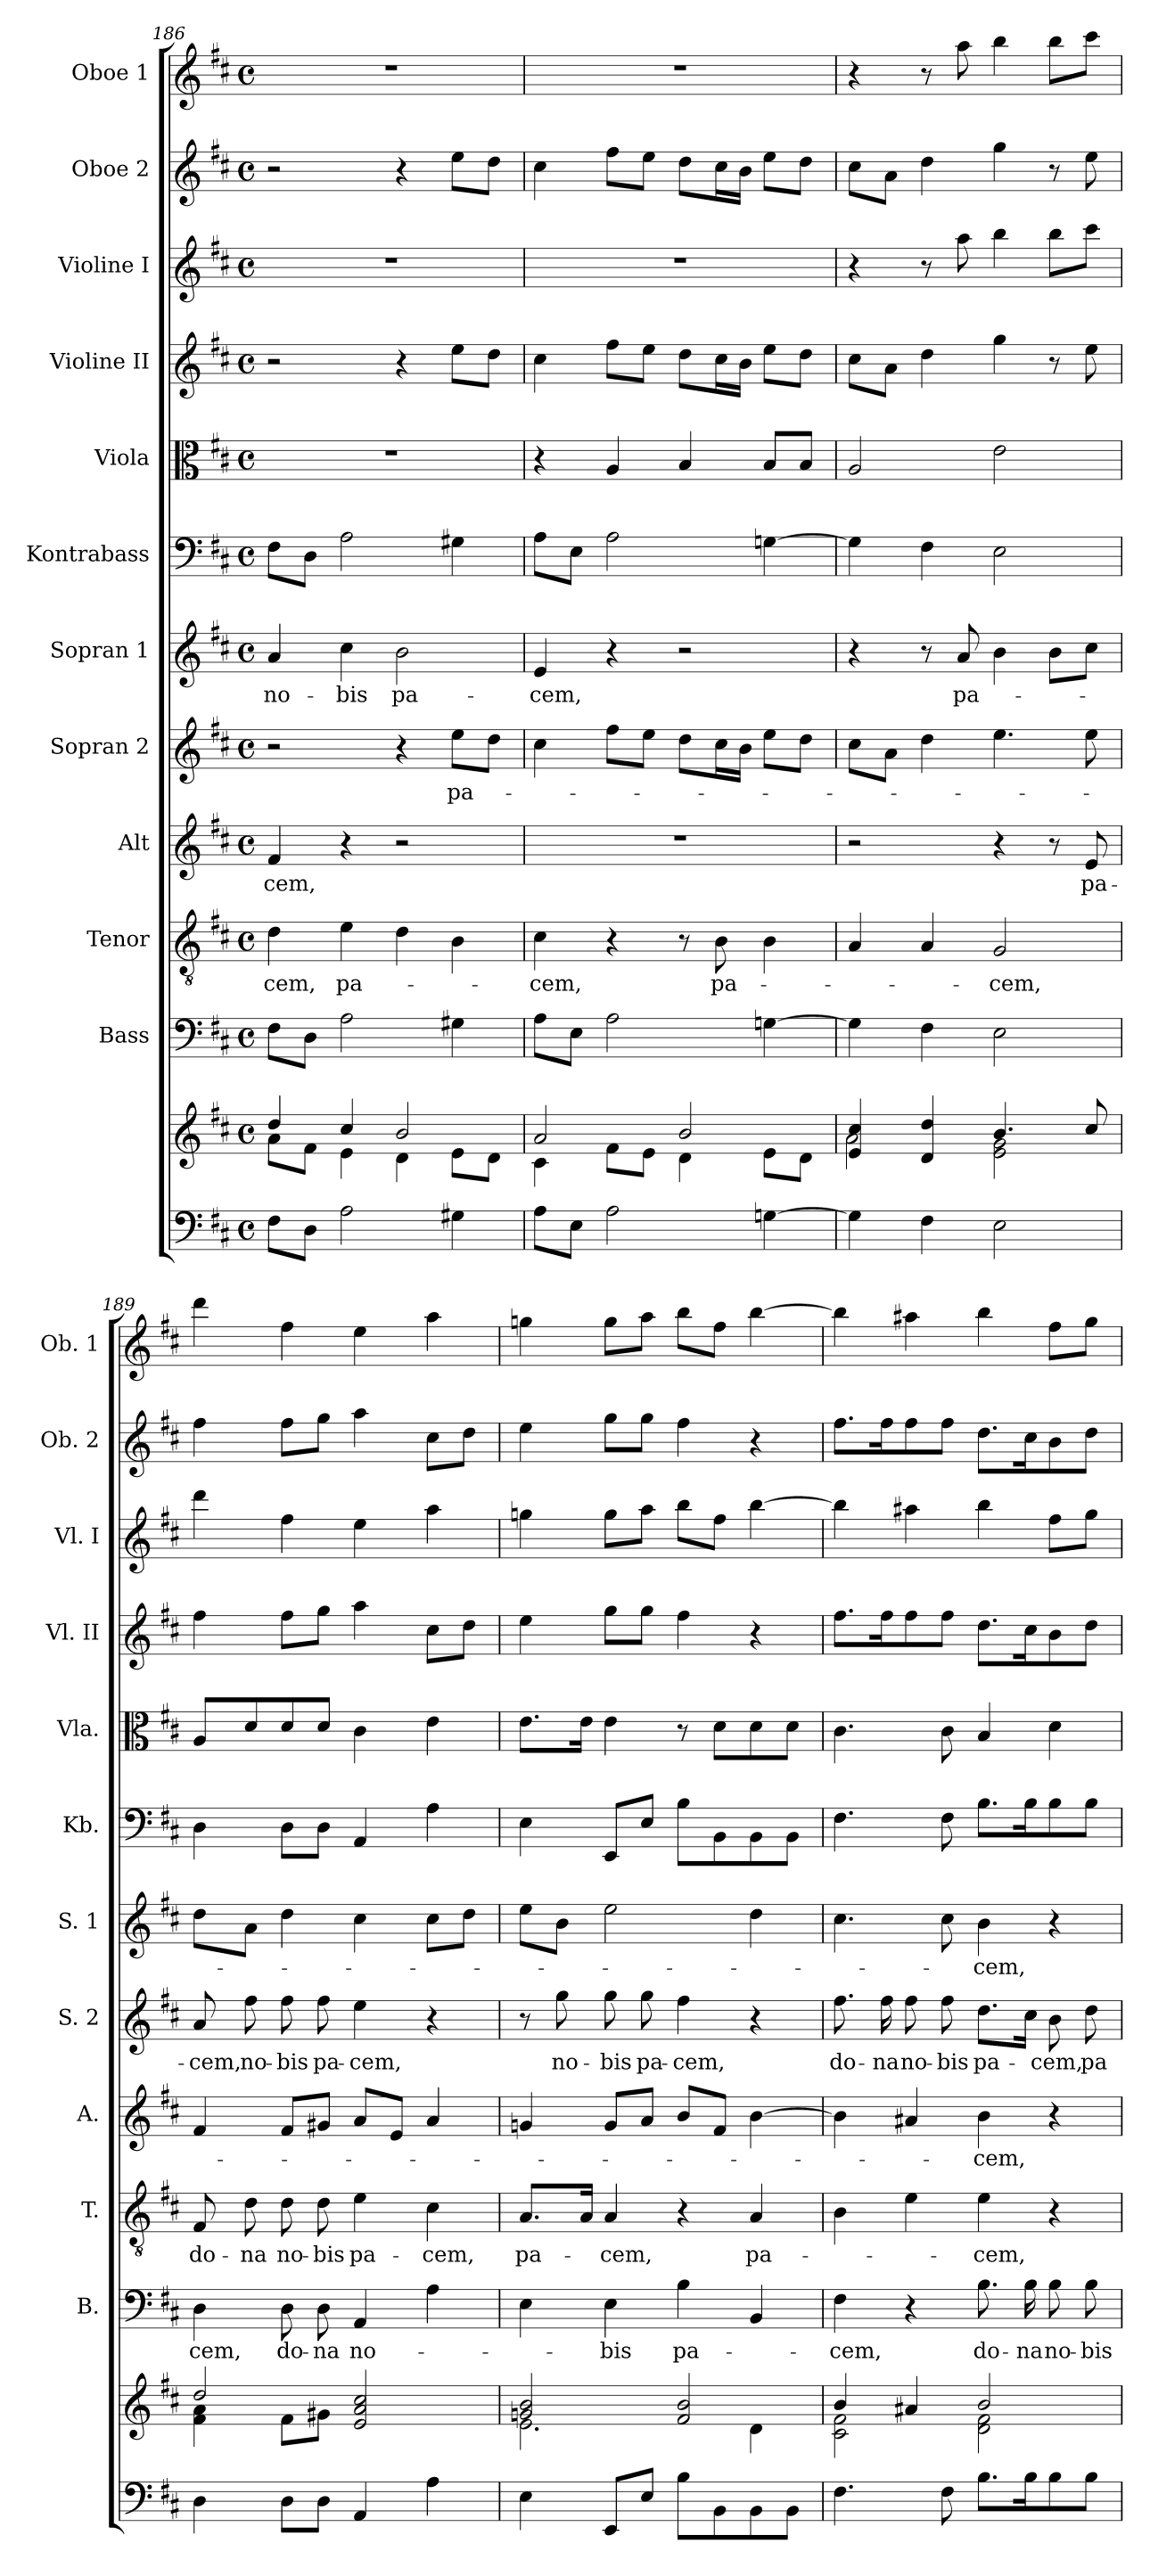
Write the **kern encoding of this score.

**kern	**kern	**kern	**text	**kern	**text	**kern	**text	**kern	**text	**kern	**text	**kern	**kern	**kern	**kern	**kern	**kern
*part12	*part12	*part11	*part11	*part10	*part10	*part9	*part9	*part8	*part8	*part7	*part7	*part6	*part5	*part4	*part3	*part2	*part1
*staff13	*staff12	*staff11	*staff11	*staff10	*staff10	*staff9	*staff9	*staff8	*staff8	*staff7	*staff7	*staff6	*staff5	*staff4	*staff3	*staff2	*staff1
*	*	*I"Bass	*	*I"Tenor	*	*I"Alt	*	*I"Sopran 2	*	*I"Sopran 1	*	*I"Kontrabass	*I"Viola	*I"Violine II	*I"Violine I	*I"Oboe 2	*I"Oboe 1
*	*	*I'B.	*	*I'T.	*	*I'A.	*	*I'S. 2	*	*I'S. 1	*	*I'Kb.	*I'Vla.	*I'Vl. II	*I'Vl. I	*I'Ob. 2	*I'Ob. 1
*clefF4	*clefG2	*clefF4	*	*clefGv2	*	*clefG2	*	*clefG2	*	*clefG2	*	*clefF4	*clefC3	*clefG2	*clefG2	*clefG2	*clefG2
*	*	*	*	*	*	*	*	*	*	*	*	*ITrd7c12	*	*	*	*	*
*k[f#c#]	*k[f#c#]	*k[f#c#]	*	*k[f#c#]	*	*k[f#c#]	*	*k[f#c#]	*	*k[f#c#]	*	*k[f#c#]	*k[f#c#]	*k[f#c#]	*k[f#c#]	*k[f#c#]	*k[f#c#]
*D:	*D:	*D:	*	*D:	*	*D:	*	*D:	*	*D:	*	*D:	*D:	*D:	*D:	*D:	*D:
*M4/4	*M4/4	*M4/4	*	*M4/4	*	*M4/4	*	*M4/4	*	*M4/4	*	*M4/4	*M4/4	*M4/4	*M4/4	*M4/4	*M4/4
*met(c)	*met(c)	*met(c)	*	*met(c)	*	*met(c)	*	*met(c)	*	*met(c)	*	*met(c)	*met(c)	*met(c)	*met(c)	*met(c)	*met(c)
=186	=186	=186	=186	=186	=186	=186	=186	=186	=186	=186	=186	=186	=186	=186	=186	=186	=186
*	*^	*	*	*	*	*	*	*	*	*	*	*	*	*	*	*	*
!	!	!	!	!	!	!LO:LY:b	!	!LO:LY:b	!	!	!	!LO:LY:b	!	!	!	!	!	!
8F#\L	4dd/	8a\L	8F#\L	.	4d\	-cem,	4f#/	-cem,	2r	.	4a/	no-	8FF#\L	1r	2r	1r	2r	1r
8D\J	.	8f#\J	8D\J	.	.	.	.	.	.	.	.	.	8DD\J	.	.	.	.	.
!	!	!	!	!	!	!LO:LY:b	!	!	!	!	!	!LO:LY:b	!	!	!	!	!	!
2A\	4cc#/	4e\	2A\	.	4e\	pa-	4r	.	.	.	4cc#\	-bis	2AA\	.	.	.	.	.
!	!	!	!	!	!	!	!	!	!	!	!	!LO:LY:b	!	!	!	!	!	!
.	2b/	4d\	.	.	4d\	.	2r	.	4r	.	2b\	pa-	.	.	4r	.	4r	.
!	!	!	!	!	!	!	!	!	!	!LO:LY:b	!	!	!	!	!	!	!	!
4G#X\	.	8e\L	4G#X\	.	4B\	.	.	.	8ee\L	pa-	.	.	4GG#X\	.	8ee\L	.	8ee\L	.
.	.	8d\J	.	.	.	.	.	.	8dd\J	.	.	.	.	.	8dd\J	.	8dd\J	.
=187	=187	=187	=187	=187	=187	=187	=187	=187	=187	=187	=187	=187	=187	=187	=187	=187	=187	=187
!	!	!	!	!	!	!LO:LY:b	!	!	!	!	!	!LO:LY:b	!	!	!	!	!	!
8A\L	2a/	4c#\	8A\L	.	4c#\	-cem,	1r	.	4cc#\	.	4e/	-cem,	8AA\L	4r	4cc#\	1r	4cc#\	1r
8E\J	.	.	8E\J	.	.	.	.	.	.	.	.	.	8EE\J	.	.	.	.	.
2A\	.	8f#\L	2A\	.	4r	.	.	.	8ff#\L	.	4r	.	2AA\	4A/	8ff#\L	.	8ff#\L	.
.	.	8e\J	.	.	.	.	.	.	8ee\J	.	.	.	.	.	8ee\J	.	8ee\J	.
.	2b/	4d\	.	.	8r	.	.	.	8dd\L	.	2r	.	.	4B/	8dd\L	.	8dd\L	.
!	!	!	!	!	!	!LO:LY:b	!	!	!	!	!	!	!	!	!	!	!	!
.	.	.	.	.	8B\	pa-	.	.	16cc#\L	.	.	.	.	.	16cc#\L	.	16cc#\L	.
.	.	.	.	.	.	.	.	.	16b\JJ	.	.	.	.	.	16b\JJ	.	16b\JJ	.
[4Gn\	.	8e\L	[4Gn\	.	4B\	.	.	.	8ee\L	.	.	.	[4GGn\	8B/L	8ee\L	.	8ee\L	.
.	.	8d\J	.	.	.	.	.	.	8dd\J	.	.	.	.	8B/J	8dd\J	.	8dd\J	.
=188	=188	=188	=188	=188	=188	=188	=188	=188	=188	=188	=188	=188	=188	=188	=188	=188	=188	=188
4G\]	4e/ 4cc#/	2a\	4G\]	.	4A/	.	2r	.	8cc#\L	.	4r	.	4GG\]	2A/	8cc#\L	4r	8cc#\L	4r
.	.	.	.	.	.	.	.	.	8a\J	.	.	.	.	.	8a\J	.	8a\J	.
4F#\	4d/ 4dd/	.	4F#\	.	4A/	.	.	.	4dd\	.	8r	.	4FF#\	.	4dd\	8r	4dd\	8r
!	!	!	!	!	!	!	!	!	!	!	!	!LO:LY:b	!	!	!	!	!	!
.	.	.	.	.	.	.	.	.	.	.	8a/	pa-	.	.	.	8aa\	.	8aa\
!	!	!	!	!	!	!LO:LY:b	!	!	!	!	!	!	!	!	!	!	!	!
2E\	4.b/	2e\ 2g\	2E\	.	2G/	-cem,	4r	.	4.ee\	.	4b\	.	2EE\	2e\	4gg\	4bb\	4gg\	4bb\
.	.	.	.	.	.	.	8r	.	.	.	8b\L	.	.	.	8r	8bb\L	8r	8bb\L
!	!	!	!	!	!	!	!	!LO:LY:b	!	!	!	!	!	!	!	!	!	!
.	8cc#/	.	.	.	.	.	8e/	pa-	8ee\	.	8cc#\J	.	.	.	8ee\	8ccc#\J	8ee\	8ccc#\J
!!LO:PB:g=z
=189	=189	=189	=189	=189	=189	=189	=189	=189	=189	=189	=189	=189	=189	=189	=189	=189	=189	=189
!	!	!	!	!LO:LY:b	!	!LO:LY:b	!	!	!	!LO:LY:b	!	!	!	!	!	!	!	!
4D\	2dd/	4f#\ 4a\	4D\	-cem,	8F#/	do-	4f#/	.	8a/	-cem,	8dd\L	.	4DD\	8A/L	4ff#\	4ddd\	4ff#\	4ddd\
!	!	!	!	!	!	!LO:LY:b	!	!	!	!LO:LY:b	!	!	!	!	!	!	!	!
.	.	.	.	.	8d\	-na	.	.	8ff#\	no-	8a\J	.	.	8d/	.	.	.	.
!	!	!	!	!LO:LY:b	!	!LO:LY:b	!	!	!	!LO:LY:b	!	!	!	!	!	!	!	!
8D\L	.	8f#\L	8D\	do-	8d\	no-	8f#/L	.	8ff#\	-bis	4dd\	.	8DD\L	8d/	8ff#\L	4ff#\	8ff#\L	4ff#\
!	!	!	!	!LO:LY:b	!	!LO:LY:b	!	!	!	!LO:LY:b	!	!	!	!	!	!	!	!
8D\J	.	8g#X\J	8D\	-na	8d\	-bis	8g#X/J	.	8ff#\	pa-	.	.	8DD\J	8d/J	8gg\J	.	8gg\J	.
!	!	!	!	!LO:LY:b	!	!LO:LY:b	!	!	!	!LO:LY:b	!	!	!	!	!	!	!	!
4AA/	2e/ 2a/ 2cc#/	2ryy	4AA/	no-	4e\	pa-	8a/L	.	4ee\	-cem,	4cc#\	.	4AAA/	4c#\	4aa\	4ee\	4aa\	4ee\
.	.	.	.	.	.	.	8e/J	.	.	.	.	.	.	.	.	.	.	.
!	!	!	!	!	!	!LO:LY:b	!	!	!	!	!	!	!	!	!	!	!	!
4A\	.	.	4A\	.	4c#\	-cem,	4a/	.	4r	.	8cc#\L	.	4AA\	4e\	8cc#\L	4aa\	8cc#\L	4aa\
.	.	.	.	.	.	.	.	.	.	.	8dd\J	.	.	.	8dd\J	.	8dd\J	.
=190	=190	=190	=190	=190	=190	=190	=190	=190	=190	=190	=190	=190	=190	=190	=190	=190	=190	=190
!	!	!	!	!	!	!LO:LY:b	!	!	!	!	!	!	!	!	!	!	!	!
4E\	2gn/ 2b/	2.e\	4E\	.	8.A/L	pa-	4gn/	.	8r	.	8ee\L	.	4EE\	8.e\L	4ee\	4ggn\	4ee\	4ggn\
!	!	!	!	!	!	!	!	!	!	!LO:LY:b	!	!	!	!	!	!	!	!
.	.	.	.	.	.	.	.	.	8gg\	no-	8b\J	.	.	.	.	.	.	.
.	.	.	.	.	16A/Jk	.	.	.	.	.	.	.	.	16e\Jk	.	.	.	.
!	!	!	!	!LO:LY:b	!	!LO:LY:b	!	!	!	!LO:LY:b	!	!	!	!	!	!	!	!
8EE/L	.	.	4E\	-bis	4A/	-cem,	8g/L	.	8gg\	-bis	2ee\	.	8EEE/L	4e\	8gg\L	8gg\L	8gg\L	8gg\L
!	!	!	!	!	!	!	!	!	!	!LO:LY:b	!	!	!	!	!	!	!	!
8E/J	.	.	.	.	.	.	8a/J	.	8gg\	pa-	.	.	8EE/J	.	8gg\J	8aa\J	8gg\J	8aa\J
!	!	!	!	!LO:LY:b	!	!	!	!	!	!LO:LY:b	!	!	!	!	!	!	!	!
8B\L	2f#/ 2b/	.	4B\	pa-	4r	.	8b/L	.	4ff#\	-cem,	.	.	8BB\L	8r	4ff#\	8bb\L	4ff#\	8bb\L
8BB\	.	.	.	.	.	.	8f#/J	.	.	.	.	.	8BBB\	8d\L	.	8ff#\J	.	8ff#\J
!	!	!	!	!	!	!LO:LY:b	!	!	!	!	!	!	!	!	!	!	!	!
8BB\	.	4d\	4BB/	.	4A/	pa-	[4b\	.	4r	.	4dd\	.	8BBB\	8d\	4r	[4bb\	4r	[4bb\
8BB\J	.	.	.	.	.	.	.	.	.	.	.	.	8BBB\J	8d\J	.	.	.	.
=191	=191	=191	=191	=191	=191	=191	=191	=191	=191	=191	=191	=191	=191	=191	=191	=191	=191	=191
!	!	!	!	!LO:LY:b	!	!	!	!	!	!LO:LY:b	!	!	!	!	!	!	!	!
4.F#\	4b/	2c#\ 2f#\	4F#\	-cem,	4B\	.	4b\]	.	8.ff#\	do-	4.cc#\	.	4.FF#\	4.c#\	8.ff#\L	4bb\]	8.ff#\L	4bb\]
!	!	!	!	!	!	!	!	!	!	!LO:LY:b	!	!	!	!	!	!	!	!
.	.	.	.	.	.	.	.	.	16ff#\	-na	.	.	.	.	16ff#\k	.	16ff#\k	.
!	!	!	!	!	!	!	!	!	!	!LO:LY:b	!	!	!	!	!	!	!	!
.	4a#X/	.	4r	.	4e\	.	4a#X/	.	8ff#\	no-	.	.	.	.	8ff#\	4aa#X\	8ff#\	4aa#X\
!	!	!	!	!	!	!	!	!	!	!LO:LY:b	!	!	!	!	!	!	!	!
8F#\	.	.	.	.	.	.	.	.	8ff#\	-bis	8cc#\	.	8FF#\	8c#\	8ff#\J	.	8ff#\J	.
!	!	!	!	!LO:LY:b	!	!LO:LY:b	!	!LO:LY:b	!	!LO:LY:b	!	!LO:LY:b	!	!	!	!	!	!
8.B\L	2b/	2d\ 2f#\	8.B\	do-	4e\	-cem,	4b\	-cem,	8.dd\L	pa-	4b\	-cem,	8.BB\L	4B/	8.dd\L	4bb\	8.dd\L	4bb\
!	!	!	!	!LO:LY:b	!	!	!	!	!	!	!	!	!	!	!	!	!	!
16B\k	.	.	16B\	-na	.	.	.	.	16cc#\Jk	.	.	.	16BB\k	.	16cc#\k	.	16cc#\k	.
!	!	!	!	!LO:LY:b	!	!	!	!	!	!LO:LY:b	!	!	!	!	!	!	!	!
8B\	.	.	8B\	no-	4r	.	4r	.	8b\	-cem,	4r	.	8BB\	4d\	8b\	8ff#\L	8b\	8ff#\L
!	!	!	!	!LO:LY:b	!	!	!	!	!	!LO:LY:b	!	!	!	!	!	!	!	!
8B\J	.	.	8B\	-bis	.	.	.	.	8dd\	pa-	.	.	8BB\J	.	8dd\J	8gg\J	8dd\J	8gg\J
*	*v	*v	*	*	*	*	*	*	*	*	*	*	*	*	*	*	*	*
=	=	=	=	=	=	=	=	=	=	=	=	=	=	=	=	=	=
*-	*-	*-	*-	*-	*-	*-	*-	*-	*-	*-	*-	*-	*-	*-	*-	*-	*-
